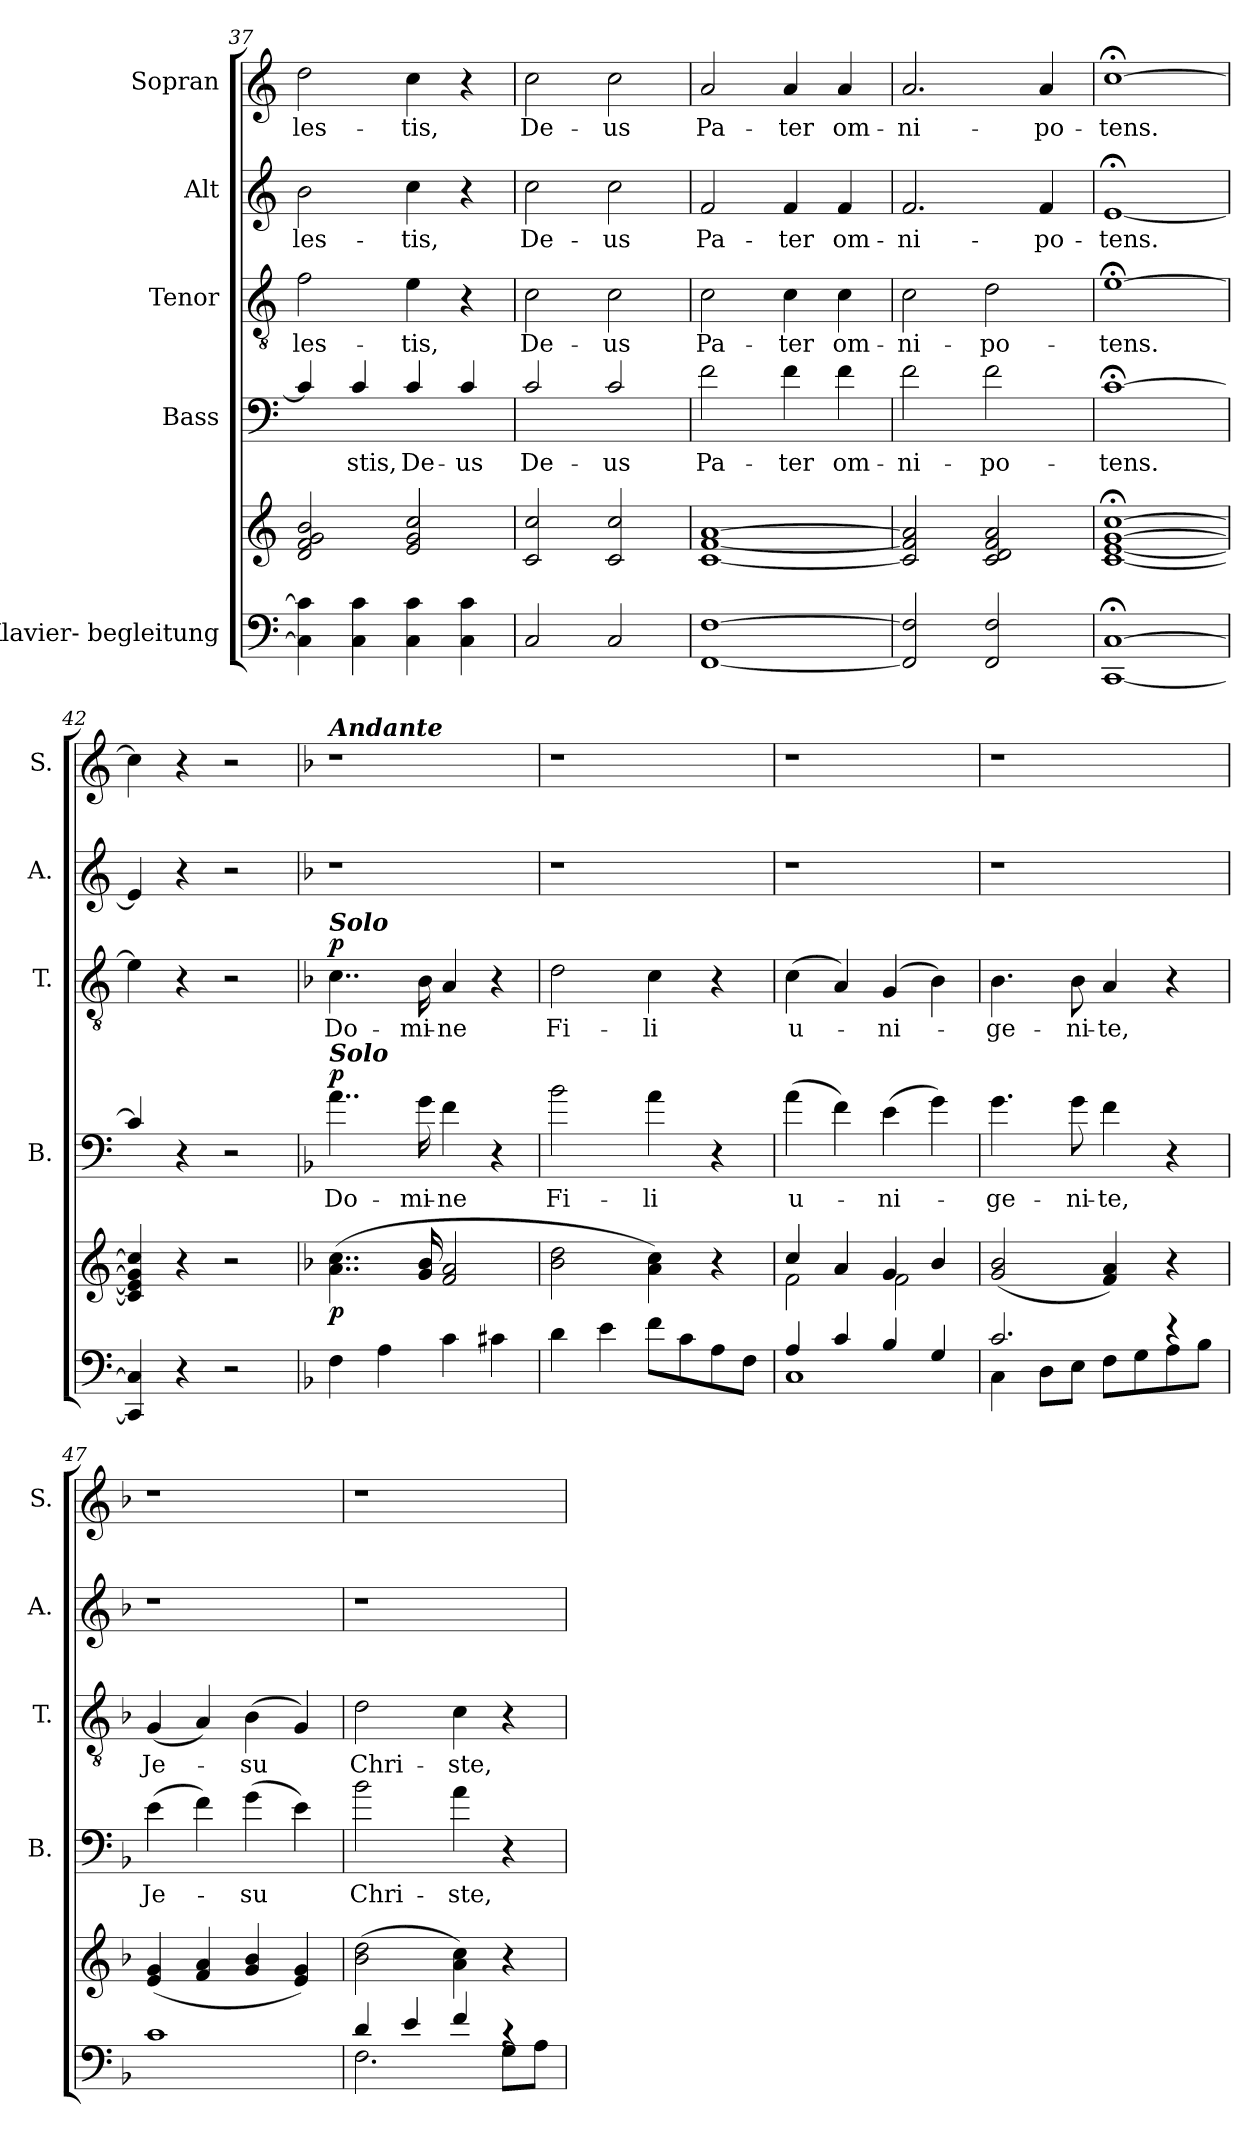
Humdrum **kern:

**kern	**kern	**dynam	**kern	**text	**dynam	**kern	**text	**dynam	**kern	**text	**kern	**text
*part5	*part5	*part5	*part4	*part4	*part4	*part3	*part3	*part3	*part2	*part2	*part1	*part1
*staff6	*staff5	*staff5/6	*staff4	*staff4	*staff4	*staff3	*staff3	*staff3	*staff2	*staff2	*staff1	*staff1
*I"Klavier- begleitung	*	*	*I"Bass	*	*	*I"Tenor	*	*	*I"Alt	*	*I"Sopran	*
*	*	*	*I'B.	*	*	*I'T.	*	*	*I'A.	*	*I'S.	*
*clefF4	*clefG2	*	*clefF4	*	*	*clefGv2	*	*	*clefG2	*	*clefG2	*
*	*	*	*ITrd7c12	*	*	*	*	*	*	*	*	*
*k[]	*k[]	*	*k[]	*	*	*k[]	*	*	*k[]	*	*k[]	*
=37	=37	=37	=37	=37	=37	=37	=37	=37	=37	=37	=37	=37
4C\] 4c\]	2d/ 2f/ 2g/ 2b/	.	4C/]	.	.	2f\	-les-	.	2b\	-les-	2dd\	-les-
4C\ 4c\	.	.	4C/	-stis,	.	.	.	.	.	.	.	.
4C\ 4c\	2e/ 2g/ 2cc/	.	4C/	De-	.	4e\	-tis,	.	4cc\	-tis,	4cc\	-tis,
4C\ 4c\	.	.	4C/	-us	.	4r	.	.	4r	.	4r	.
=38	=38	=38	=38	=38	=38	=38	=38	=38	=38	=38	=38	=38
2C/	2c/ 2cc/	.	2C/	De-	.	2c\	De-	.	2cc\	De-	2cc\	De-
2C/	2c/ 2cc/	.	2C/	-us	.	2c\	-us	.	2cc\	-us	2cc\	-us
!!LO:LB:g=z
=39	=39	=39	=39	=39	=39	=39	=39	=39	=39	=39	=39	=39
[1FF [1F	[1c [1f [1a	.	2F\	Pa-	.	2c\	Pa-	.	2f/	Pa-	2a/	Pa-
.	.	.	4F\	-ter	.	4c\	-ter	.	4f/	-ter	4a/	-ter
.	.	.	4F\	om-	.	4c\	om-	.	4f/	om-	4a/	om-
=40	=40	=40	=40	=40	=40	=40	=40	=40	=40	=40	=40	=40
2FF/] 2F/]	2c/] 2f/] 2a/]	.	2F\	-ni-	.	2c\	-ni-	.	2.f/	-ni-	2.a/	-ni-
2FF/ 2F/	2c/ 2d/ 2f/ 2a/	.	2F\	-po-	.	2d\	-po-	.	.	.	.	.
.	.	.	.	.	.	.	.	.	4f/	-po-	4a/	-po-
=41	=41	=41	=41	=41	=41	=41	=41	=41	=41	=41	=41	=41
[1CC;< [1C;<	[1c;< [1e;< [1g;< [1cc;<	.	[1C;<	-tens.	.	[1e;<	-tens.	.	[1e;<	-tens.	[1cc;<	-tens.
=42	=42	=42	=42	=42	=42	=42	=42	=42	=42	=42	=42	=42
4CC/] 4C/]	4c/] 4e/] 4g/] 4cc/]	.	4C/]	.	.	4e\]	.	.	4e/]	.	4cc\]	.
4r	4r	.	4r	.	.	4r	.	.	4r	.	4r	.
2r	2r	.	2r	.	.	2r	.	.	2r	.	2r	.
=43	=43	=43	=43	=43	=43	=43	=43	=43	=43	=43	=43	=43
*k[b-]	*k[b-]	*	*k[b-]	*	*	*k[b-]	*	*	*k[b-]	*	*k[b-]	*
!	!	!	!	!	!	!	!	!	!	!	!LO:TX:a:Bi:t=Andante	!
!	!	!	!	!	!	!LO:TX:a:Bi:t=Solo	!	!	!	!	!	!
!	!	!	!LO:TX:a:Bi:t=Solo	!	!	!	!	!	!	!	!	!
!	!	!LO:DY:b	!	!	!LO:DY:a	!	!	!LO:DY:a	!	!	!	!
4F\	(>4..a\ 4..cc\	p	4..A\	Do-	p	4..c\	Do-	p	1r	.	1r	.
4A\	.	.	.	.	.	.	.	.	.	.	.	.
.	16g/ 16b-/	.	16G\	-mi-	.	16B-\	-mi-	.	.	.	.	.
4c\	2f/ 2a/	.	4F\	-ne	.	4A/	-ne	.	.	.	.	.
4c#X\	.	.	4r	.	.	4r	.	.	.	.	.	.
=44	=44	=44	=44	=44	=44	=44	=44	=44	=44	=44	=44	=44
4d\	2b-\ 2dd\	.	2B-\	Fi-	.	2d\	Fi-	.	1r	.	1r	.
4e\	.	.	.	.	.	.	.	.	.	.	.	.
8f\L	4a\ 4cc\)	.	4A\	-li	.	4c\	-li	.	.	.	.	.
8c\	.	.	.	.	.	.	.	.	.	.	.	.
8A\	4r	.	4r	.	.	4r	.	.	.	.	.	.
8F\J	.	.	.	.	.	.	.	.	.	.	.	.
=45	=45	=45	=45	=45	=45	=45	=45	=45	=45	=45	=45	=45
*^	*^	*	*	*	*	*	*	*	*	*	*	*
4A/	1C	4cc/	2f\	.	(>4A\	u-	.	(>4c\	u-	.	1r	.	1r	.
4c/	.	4a/	.	.	4F\)	.	.	4A/)	.	.	.	.	.	.
4B-/	.	4g/	2f\	.	(>4E\	-ni-	.	(>4G/	-ni-	.	.	.	.	.
4G/	.	4b-/	.	.	4G\)	.	.	4B-\)	.	.	.	.	.	.
*	*	*v	*v	*	*	*	*	*	*	*	*	*	*	*
=46	=46	=46	=46	=46	=46	=46	=46	=46	=46	=46	=46	=46	=46
2.c/	4C\	(2g/ 2b-/	.	4.G\	-ge-	.	4.B-\	-ge-	.	1r	.	1r	.
.	8D\L	.	.	.	.	.	.	.	.	.	.	.	.
.	8E\J	.	.	8G\	-ni-	.	8B-\	-ni-	.	.	.	.	.
.	8F\L	4f/ 4a/)	.	4F\	-te,	.	4A/	-te,	.	.	.	.	.
.	8G\	.	.	.	.	.	.	.	.	.	.	.	.
4re	8A\	4r	.	4r	.	.	4r	.	.	.	.	.	.
.	8B-\J	.	.	.	.	.	.	.	.	.	.	.	.
*v	*v	*	*	*	*	*	*	*	*	*	*	*	*
!!LO:PB:g=z
=47	=47	=47	=47	=47	=47	=47	=47	=47	=47	=47	=47	=47
1c	(4e/ 4g/	.	(>4E\	Je-	.	(4G/	Je-	.	1r	.	1r	.
.	4f/ 4a/	.	4F\)	.	.	4A/)	.	.	.	.	.	.
.	4g/ 4b-/	.	(>4G\	-su	.	(>4B-\	-su	.	.	.	.	.
.	4e/ 4g/)	.	4E\)	.	.	4G/)	.	.	.	.	.	.
=48	=48	=48	=48	=48	=48	=48	=48	=48	=48	=48	=48	=48
*^	*	*	*	*	*	*	*	*	*	*	*	*
4d/	2.F\	(>2b-\ 2dd\	.	2B-\	Chri-	.	2d\	Chri-	.	1r	.	1r	.
4e/	.	.	.	.	.	.	.	.	.	.	.	.	.
4f/	.	4a\ 4cc\)	.	4A\	-ste,	.	4c\	-ste,	.	.	.	.	.
4rc	8G\L	4r	.	4r	.	.	4r	.	.	.	.	.	.
.	8A\J	.	.	.	.	.	.	.	.	.	.	.	.
*v	*v	*	*	*	*	*	*	*	*	*	*	*	*
=	=	=	=	=	=	=	=	=	=	=	=	=
*-	*-	*-	*-	*-	*-	*-	*-	*-	*-	*-	*-	*-
